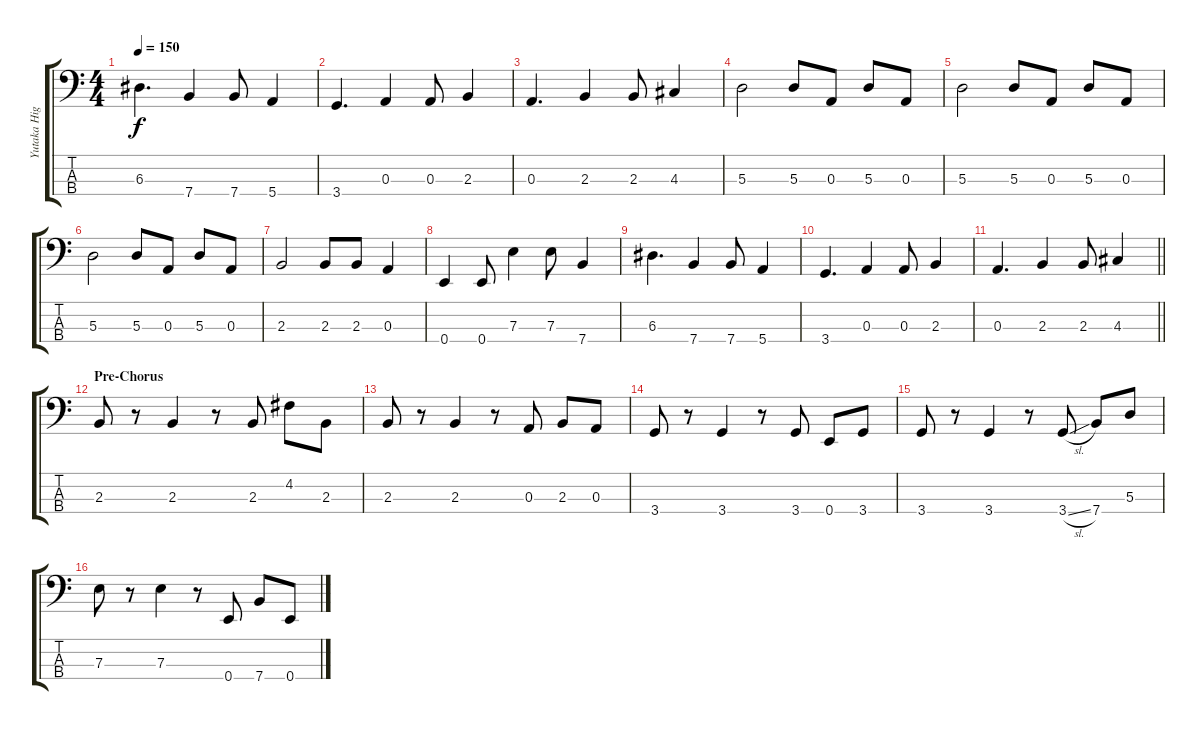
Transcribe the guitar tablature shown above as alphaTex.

\track ("Yutaka Higuchi" "Yutaka Hig") {instrument electricbasspick}
\staff {score tabs}
\tuning (G2 D2 A1 E1) {hide}
\ts (4 4)
\tempo 150
\clef f4
\ks c
6.3.4{d dy f} 7.4.4 7.4.8 5.4.4 |
3.4.4{d} 0.3.4 0.3.8 2.3.4 |
0.3.4{d} 2.3.4 2.3.8 4.3.4 |
5.3.2 5.3.8 0.3.8 5.3.8 0.3.8 |
5.3.2 5.3.8 0.3.8 5.3.8 0.3.8 |
5.3.2 5.3.8 0.3.8 5.3.8 0.3.8 |
2.3.2 2.3.8 2.3.8 0.3.4 |
0.4.4 0.4.8 7.3.4 7.3.8 7.4.4 |
6.3.4{d} 7.4.4 7.4.8 5.4.4 |
3.4.4{d} 0.3.4 0.3.8 2.3.4 |
\barLineRight lightlight
0.3.4{d} 2.3.4 2.3.8 4.3.4 |
\section ("" "Pre-Chorus")
2.3.8 r.8 2.3.4 r.8 2.3.8 4.2.8 2.3.8 |
2.3.8 r.8 2.3.4 r.8 0.3.8 2.3.8 0.3.8 |
3.4.8 r.8 3.4.4 r.8 3.4.8 0.4.8 3.4.8 |
3.4.8 r.8 3.4.4 r.8 3.4{sl}.8 7.4.8 5.3.8 |
7.3.8 r.8 7.3.4 r.8 0.4.8 7.4.8 0.4.8
